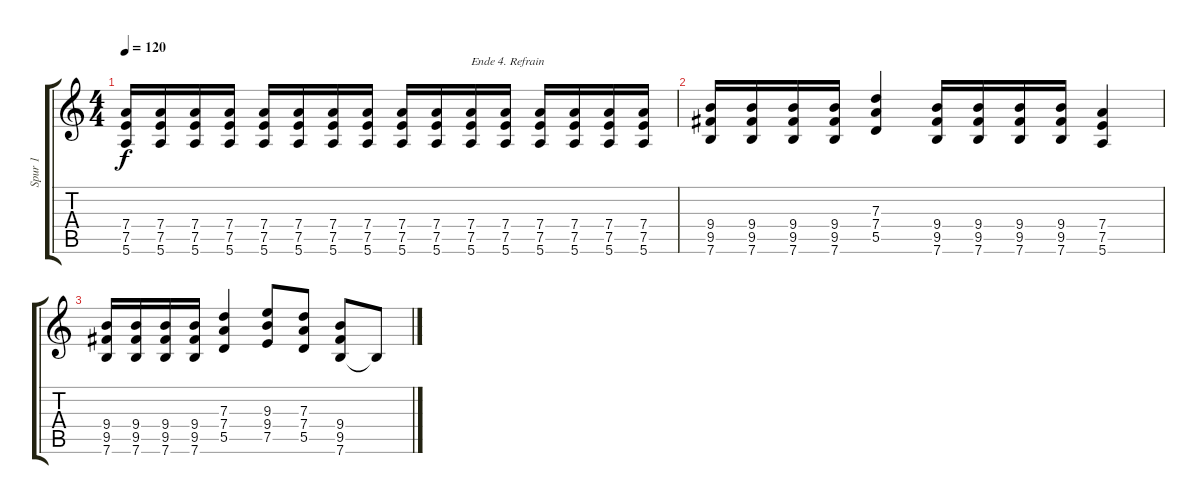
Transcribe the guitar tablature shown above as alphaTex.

\track ("Spur 1" "Spur 1") {instrument distortionguitar}
\staff {score tabs}
\tuning (E4 B3 G3 D3 A2 E2) {hide}
\ts (4 4)
\tempo 120
\clef g2
\ks c
(7.4 7.5 5.6).16{dy f} (7.4 7.5 5.6).16 (7.4 7.5 5.6).16 (7.4 7.5 5.6).16 (7.4 7.5 5.6).16 (7.4 7.5 5.6).16 (7.4 7.5 5.6).16 (7.4 7.5 5.6).16 (7.4 7.5 5.6).16 (7.4 7.5 5.6).16 (7.4 7.5 5.6).16{txt "Ende 4. Refrain"} (7.4 7.5 5.6).16 (7.4 7.5 5.6).16 (7.4 7.5 5.6).16 (7.4 7.5 5.6).16 (7.4 7.5 5.6).16 |
(9.4 9.5 7.6).16 (9.4 9.5 7.6).16 (9.4 9.5 7.6).16 (9.4 9.5 7.6).16 (7.3 7.4 5.5).4 (9.4 9.5 7.6).16 (9.4 9.5 7.6).16 (9.4 9.5 7.6).16 (9.4 9.5 7.6).16 (7.4 7.5 5.6).4 |
(9.4 9.5 7.6).16 (9.4 9.5 7.6).16 (9.4 9.5 7.6).16 (9.4 9.5 7.6).16 (7.3 7.4 5.5).4 (9.3 9.4 7.5).8 (7.3 7.4 5.5).8 (9.4 9.5 7.6).8 7.6{t}.8
